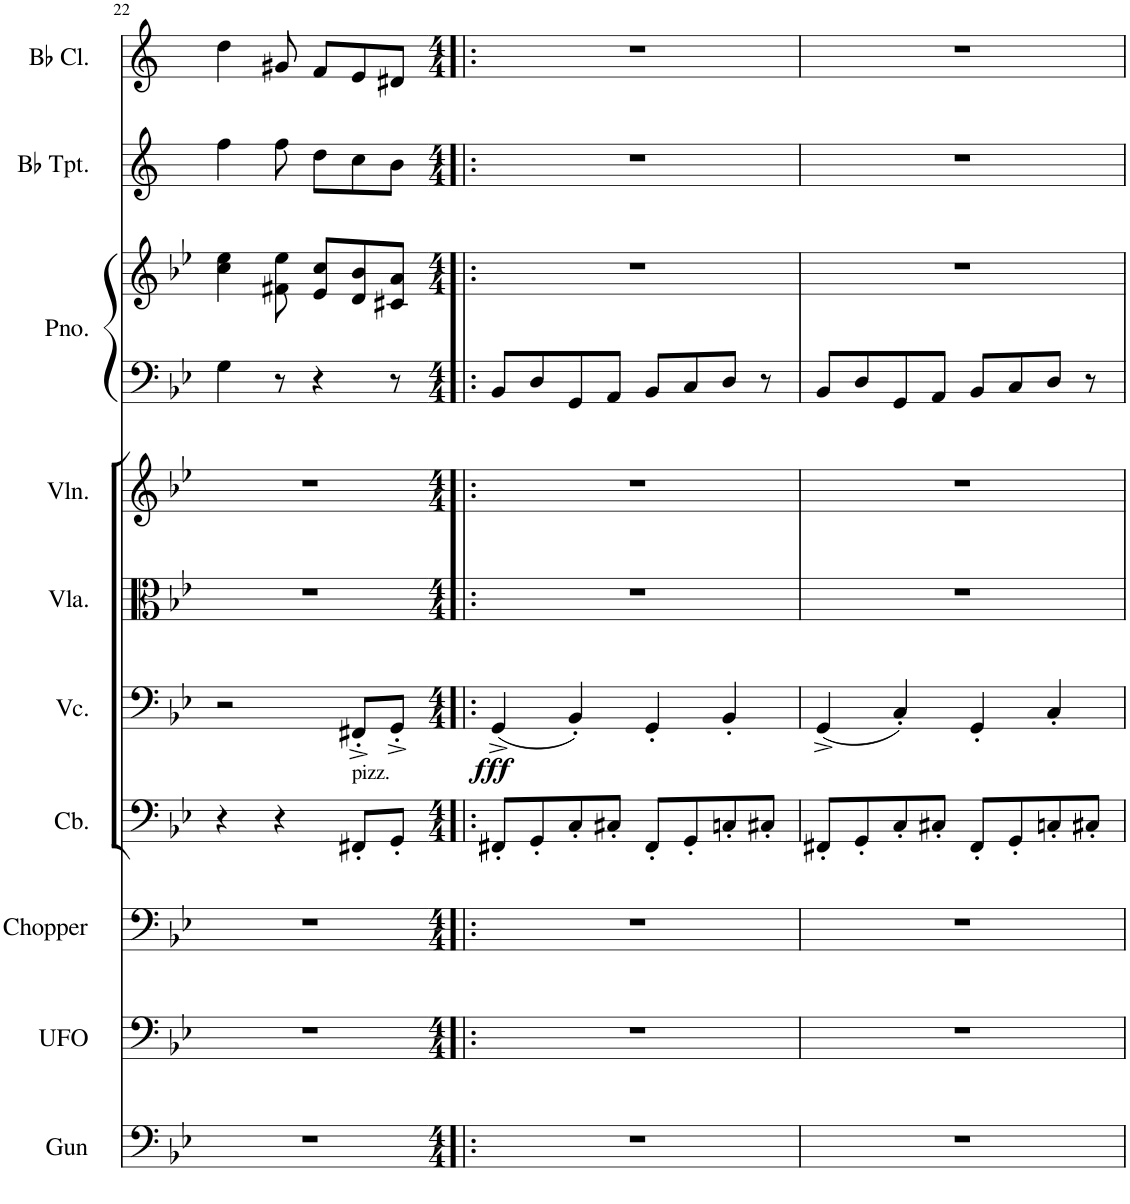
**kern	**kern	**kern	**kern	**kern	**dynam	**kern	**kern	**kern	**kern	**kern	**kern
*part10	*part9	*part8	*part7	*part6	*part6	*part5	*part4	*part3	*part3	*part2	*part1
*staff11	*staff10	*staff9	*staff8	*staff7	*staff7	*staff6	*staff5	*staff4	*staff3	*staff2	*staff1
*I"Gunshot	*I"UFO	*I"Helicopter	*I"Contrabass	*I"Violoncello	*	*I"Viola	*I"Violin	*I"Piano	*	*I"Bb Trumpet	*I"Bb Clarinet
*I'Gun	*I'UFO	*	*I'Cb.	*I'Vc.	*	*I'Vla.	*I'Vln.	*I'Pno.	*	*I'Bb Tpt.	*I'Bb Cl.
!!LO:PB:g=z
*clefF4	*clefF4	*clefF4	*clefF4	*clefF4	*	*clefC3	*clefG2	*clefF4	*clefG2	*clefG2	*clefG2
*	*	*	*Trd7c12	*	*	*	*	*	*	*Trd1c2	*Trd1c2
*k[b-e-]	*k[b-e-]	*k[b-e-]	*k[b-e-]	*k[b-e-]	*	*k[b-e-]	*k[b-e-]	*k[b-e-]	*k[b-e-]	*k[]	*k[]
*M6/8	*M6/8	*M6/8	*M6/8	*M6/8	*	*M6/8	*M6/8	*M6/8	*M6/8	*M6/8	*M6/8
=22	=22	=22	=22	=22	=22	=22	=22	=22	=22	=22	=22
2.r	2.r	2.r	4r	2r	.	2.r	2.r	4G\	4cc\ 4ee-\	4ff\	4dd\
.	.	.	4r	.	.	.	.	8r	8f#X\ 8ee-\	8ff\	8g#X/
.	.	.	.	.	.	.	.	4r	8e-/ 8cc/L	8dd\L	8f/L
!	!	!	!LO:TX:a:t=pizz.	!	!	!	!	!	!	!	!
.	.	.	8FF#X'/L	8FF#X'^/L	.	.	.	.	8d/ 8b-/	8cc\	8e/
.	.	.	8GG'/J	8GG'^/J	.	.	.	8r	8c#X/ 8a/J	8b\J	8d#X/J
=23!|:	=23!|:	=23!|:	=23!|:	=23!|:	=23!|:	=23!|:	=23!|:	=23!|:	=23!|:	=23!|:	=23!|:
*M4/4	*M4/4	*M4/4	*M4/4	*M4/4	*	*M4/4	*M4/4	*M4/4	*M4/4	*M4/4	*M4/4
!	!	!	!	!	!LO:DY:b	!	!	!	!	!	!
1r	1r	1r	8FF#X'/L	(<4GG^/	fff	1r	1r	8BB-/L	1r	1r	1r
.	.	.	8GG'/	.	.	.	.	8D/	.	.	.
.	.	.	8C'/	4BB-'/)	.	.	.	8GG/	.	.	.
.	.	.	8C#X'/J	.	.	.	.	8AA/J	.	.	.
.	.	.	8FF#'/L	4GG'/	.	.	.	8BB-/L	.	.	.
.	.	.	8GG'/	.	.	.	.	8C/	.	.	.
.	.	.	8Cn'/	4BB-'/	.	.	.	8D/J	.	.	.
.	.	.	8C#X'/J	.	.	.	.	8r	.	.	.
=24	=24	=24	=24	=24	=24	=24	=24	=24	=24	=24	=24
1r	1r	1r	8FF#X'/L	(<4GG^/	.	1r	1r	8BB-/L	1r	1r	1r
.	.	.	8GG'/	.	.	.	.	8D/	.	.	.
.	.	.	8C'/	4C'/)	.	.	.	8GG/	.	.	.
.	.	.	8C#X'/J	.	.	.	.	8AA/J	.	.	.
.	.	.	8FF#'/L	4GG'/	.	.	.	8BB-/L	.	.	.
.	.	.	8GG'/	.	.	.	.	8C/	.	.	.
.	.	.	8Cn'/	4C'/	.	.	.	8D/J	.	.	.
.	.	.	8C#X'/J	.	.	.	.	8r	.	.	.
=	=	=	=	=	=	=	=	=	=	=	=
*-	*-	*-	*-	*-	*-	*-	*-	*-	*-	*-	*-
